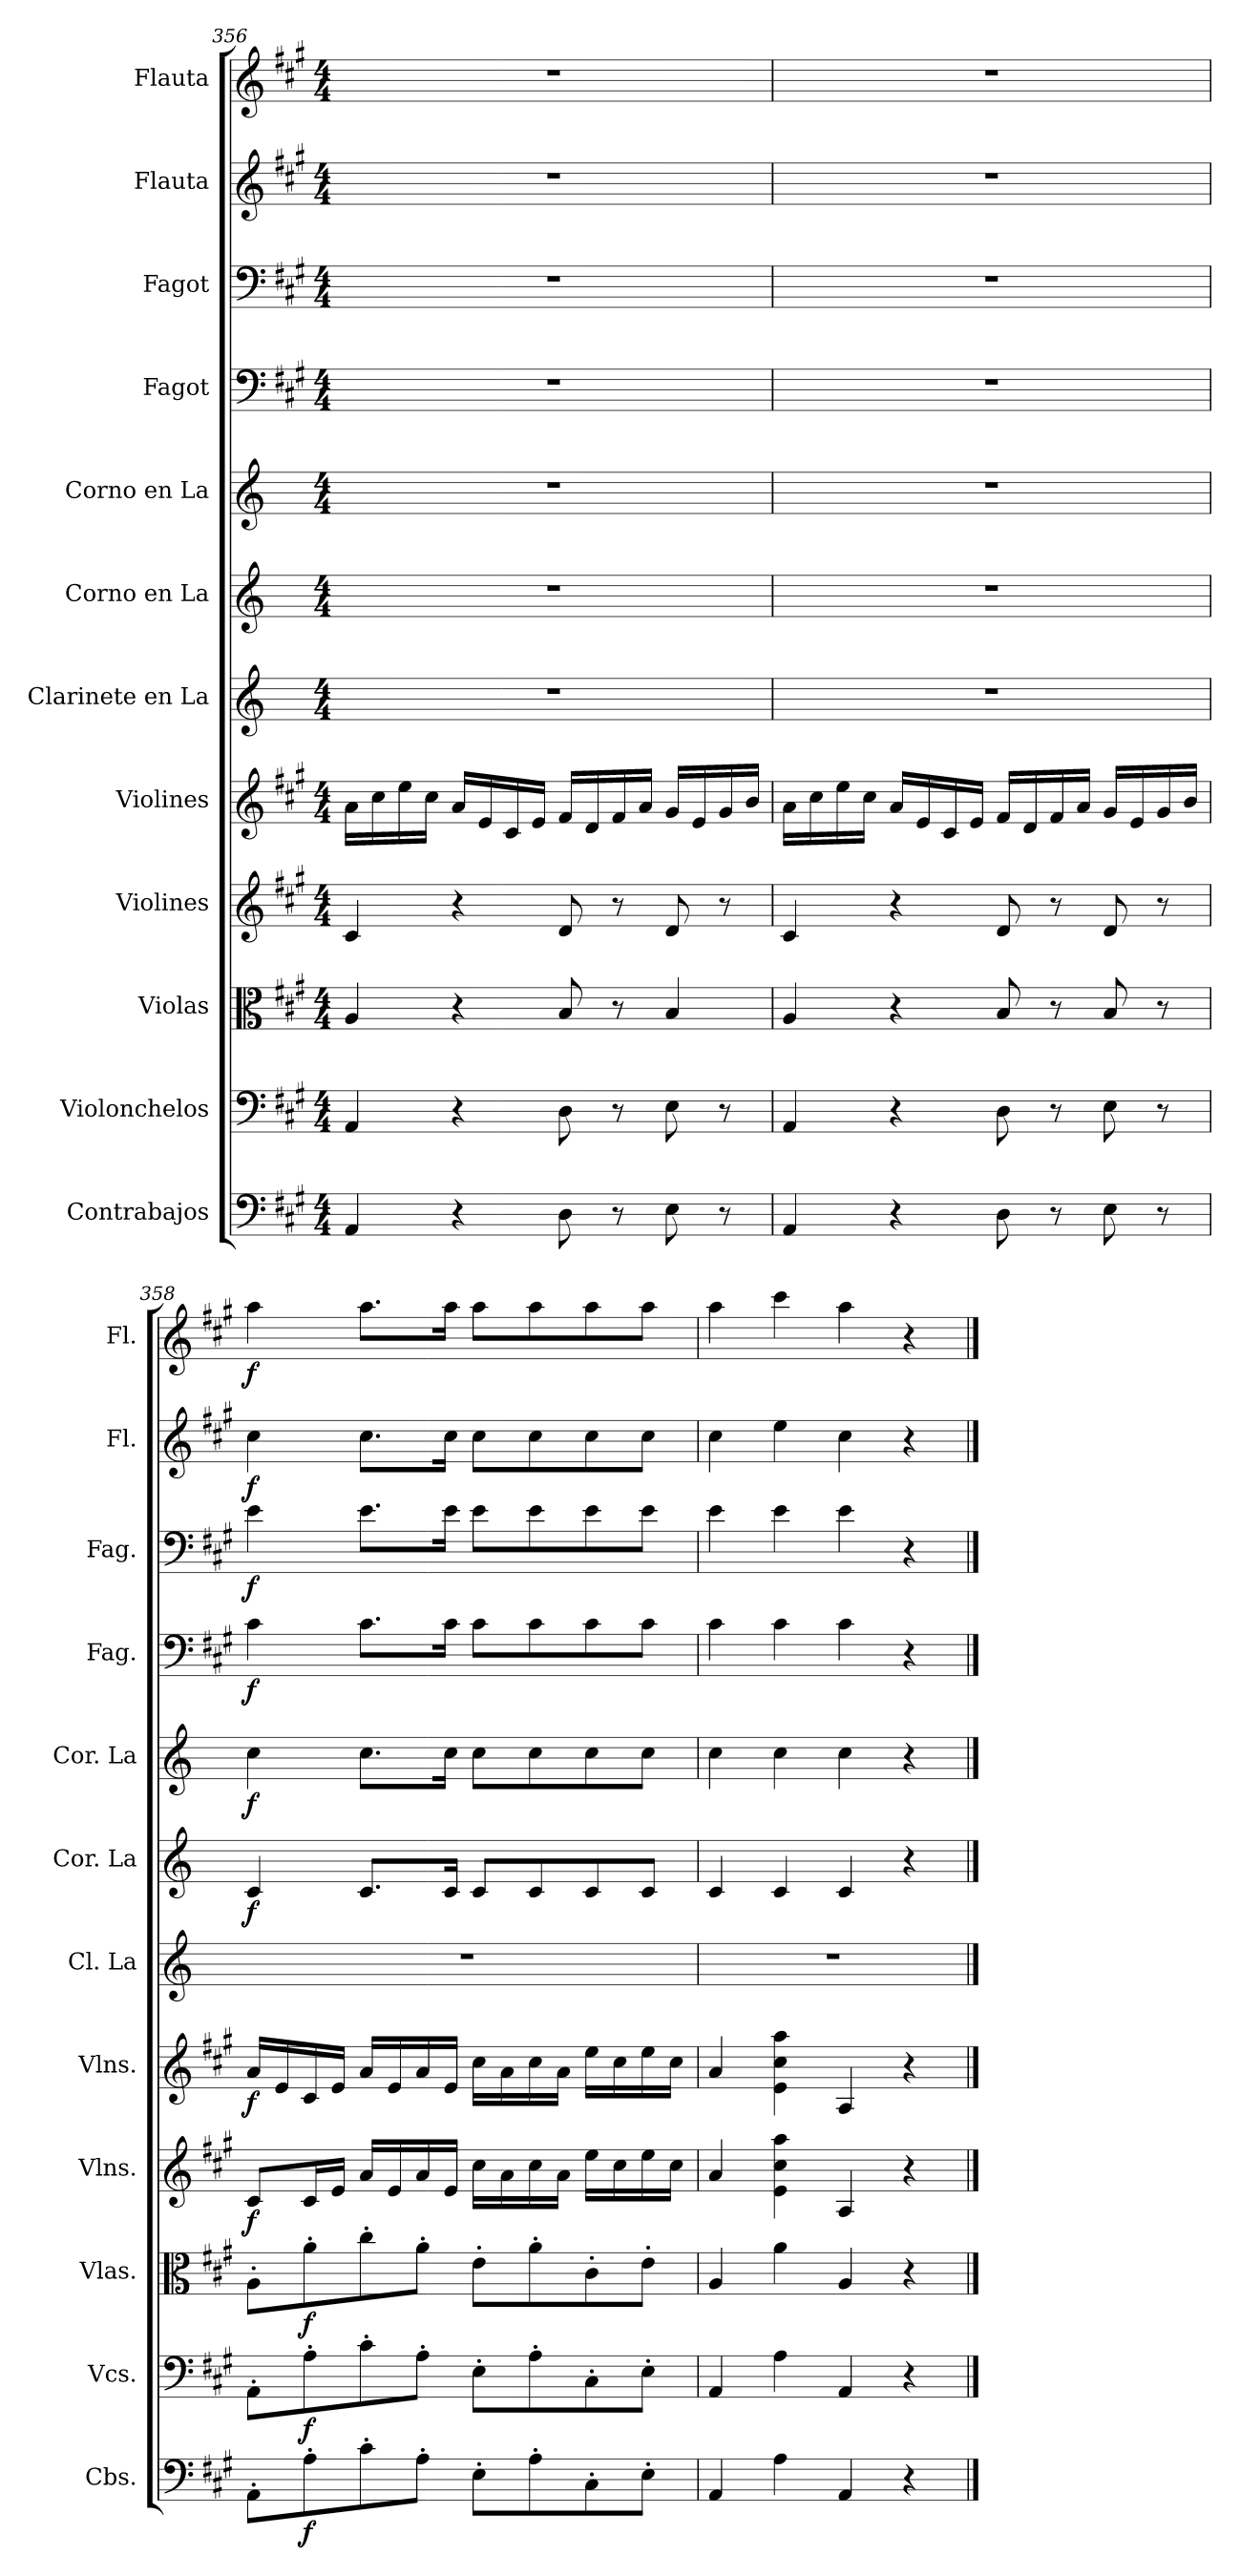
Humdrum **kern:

**kern	**dynam	**kern	**dynam	**kern	**dynam	**kern	**dynam	**kern	**dynam	**kern	**kern	**dynam	**kern	**dynam	**kern	**dynam	**kern	**dynam	**kern	**dynam	**kern	**dynam
*part12	*part12	*part11	*part11	*part10	*part10	*part9	*part9	*part8	*part8	*part7	*part6	*part6	*part5	*part5	*part4	*part4	*part3	*part3	*part2	*part2	*part1	*part1
*staff12	*staff12	*staff11	*staff11	*staff10	*staff10	*staff9	*staff9	*staff8	*staff8	*staff7	*staff6	*staff6	*staff5	*staff5	*staff4	*staff4	*staff3	*staff3	*staff2	*staff2	*staff1	*staff1
*I"Contrabajos	*	*I"Violonchelos	*	*I"Violas	*	*I"Violines	*	*I"Violines	*	*I"Clarinete en La	*I"Corno en La	*	*I"Corno en La	*	*I"Fagot	*	*I"Fagot	*	*I"Flauta	*	*I"Flauta	*
*I'Cbs.	*	*I'Vcs.	*	*I'Vlas.	*	*I'Vlns.	*	*I'Vlns.	*	*I'Cl. La	*I'Cor. La	*	*I'Cor. La	*	*I'Fag.	*	*I'Fag.	*	*I'Fl.	*	*I'Fl.	*
*clefF4	*	*clefF4	*	*clefC3	*	*clefG2	*	*clefG2	*	*clefG2	*clefG2	*	*clefG2	*	*clefF4	*	*clefF4	*	*clefG2	*	*clefG2	*
*ITrd7c12	*	*	*	*	*	*	*	*	*	*ITrd2c3	*ITrd2c3	*	*ITrd2c3	*	*	*	*	*	*	*	*	*
*k[f#c#g#]	*	*k[f#c#g#]	*	*k[f#c#g#]	*	*k[f#c#g#]	*	*k[f#c#g#]	*	*k[f#c#g#]	*k[f#c#g#]	*	*k[f#c#g#]	*	*k[f#c#g#]	*	*k[f#c#g#]	*	*k[f#c#g#]	*	*k[f#c#g#]	*
*M4/4	*	*M4/4	*	*M4/4	*	*M4/4	*	*M4/4	*	*M4/4	*M4/4	*	*M4/4	*	*M4/4	*	*M4/4	*	*M4/4	*	*M4/4	*
=356	=356	=356	=356	=356	=356	=356	=356	=356	=356	=356	=356	=356	=356	=356	=356	=356	=356	=356	=356	=356	=356	=356
4AAA/	.	4AA/	.	4A/	.	4c#/	.	16a\LL	.	1r	1r	.	1r	.	1r	.	1r	.	1r	.	1r	.
.	.	.	.	.	.	.	.	16cc#\	.	.	.	.	.	.	.	.	.	.	.	.	.	.
.	.	.	.	.	.	.	.	16ee\	.	.	.	.	.	.	.	.	.	.	.	.	.	.
.	.	.	.	.	.	.	.	16cc#\JJ	.	.	.	.	.	.	.	.	.	.	.	.	.	.
4r	.	4r	.	4r	.	4r	.	16a/LL	.	.	.	.	.	.	.	.	.	.	.	.	.	.
.	.	.	.	.	.	.	.	16e/	.	.	.	.	.	.	.	.	.	.	.	.	.	.
.	.	.	.	.	.	.	.	16c#/	.	.	.	.	.	.	.	.	.	.	.	.	.	.
.	.	.	.	.	.	.	.	16e/JJ	.	.	.	.	.	.	.	.	.	.	.	.	.	.
8DD\	.	8D\	.	8B/	.	8d/	.	16f#/LL	.	.	.	.	.	.	.	.	.	.	.	.	.	.
.	.	.	.	.	.	.	.	16d/	.	.	.	.	.	.	.	.	.	.	.	.	.	.
8r	.	8r	.	8r	.	8r	.	16f#/	.	.	.	.	.	.	.	.	.	.	.	.	.	.
.	.	.	.	.	.	.	.	16a/JJ	.	.	.	.	.	.	.	.	.	.	.	.	.	.
8EE\	.	8E\	.	4B/	.	8d/	.	16g#/LL	.	.	.	.	.	.	.	.	.	.	.	.	.	.
.	.	.	.	.	.	.	.	16e/	.	.	.	.	.	.	.	.	.	.	.	.	.	.
8r	.	8r	.	.	.	8r	.	16g#/	.	.	.	.	.	.	.	.	.	.	.	.	.	.
.	.	.	.	.	.	.	.	16b/JJ	.	.	.	.	.	.	.	.	.	.	.	.	.	.
!!LO:PB:g=z
=357	=357	=357	=357	=357	=357	=357	=357	=357	=357	=357	=357	=357	=357	=357	=357	=357	=357	=357	=357	=357	=357	=357
4AAA/	.	4AA/	.	4A/	.	4c#/	.	16a\LL	.	1r	1r	.	1r	.	1r	.	1r	.	1r	.	1r	.
.	.	.	.	.	.	.	.	16cc#\	.	.	.	.	.	.	.	.	.	.	.	.	.	.
.	.	.	.	.	.	.	.	16ee\	.	.	.	.	.	.	.	.	.	.	.	.	.	.
.	.	.	.	.	.	.	.	16cc#\JJ	.	.	.	.	.	.	.	.	.	.	.	.	.	.
4r	.	4r	.	4r	.	4r	.	16a/LL	.	.	.	.	.	.	.	.	.	.	.	.	.	.
.	.	.	.	.	.	.	.	16e/	.	.	.	.	.	.	.	.	.	.	.	.	.	.
.	.	.	.	.	.	.	.	16c#/	.	.	.	.	.	.	.	.	.	.	.	.	.	.
.	.	.	.	.	.	.	.	16e/JJ	.	.	.	.	.	.	.	.	.	.	.	.	.	.
8DD\	.	8D\	.	8B/	.	8d/	.	16f#/LL	.	.	.	.	.	.	.	.	.	.	.	.	.	.
.	.	.	.	.	.	.	.	16d/	.	.	.	.	.	.	.	.	.	.	.	.	.	.
8r	.	8r	.	8r	.	8r	.	16f#/	.	.	.	.	.	.	.	.	.	.	.	.	.	.
.	.	.	.	.	.	.	.	16a/JJ	.	.	.	.	.	.	.	.	.	.	.	.	.	.
8EE\	.	8E\	.	8B/	.	8d/	.	16g#/LL	.	.	.	.	.	.	.	.	.	.	.	.	.	.
.	.	.	.	.	.	.	.	16e/	.	.	.	.	.	.	.	.	.	.	.	.	.	.
8r	.	8r	.	8r	.	8r	.	16g#/	.	.	.	.	.	.	.	.	.	.	.	.	.	.
.	.	.	.	.	.	.	.	16b/JJ	.	.	.	.	.	.	.	.	.	.	.	.	.	.
=358	=358	=358	=358	=358	=358	=358	=358	=358	=358	=358	=358	=358	=358	=358	=358	=358	=358	=358	=358	=358	=358	=358
!	!	!	!	!	!	!	!LO:DY:b	!	!LO:DY:b	!	!	!LO:DY:b	!	!LO:DY:b	!	!LO:DY:b	!	!LO:DY:b	!	!LO:DY:b	!	!LO:DY:b
8AAA'\L	.	8AA'\L	.	8A'\L	.	8c#/L	f	16a/LL	f	1r	4A/	f	4a\	f	4c#\	f	4e\	f	4cc#\	f	4aa\	f
.	.	.	.	.	.	.	.	16e/	.	.	.	.	.	.	.	.	.	.	.	.	.	.
!	!LO:DY:b	!	!LO:DY:b	!	!LO:DY:b	!	!	!	!	!	!	!	!	!	!	!	!	!	!	!	!	!
8AA'\	f	8A'\	f	8a'\	f	16c#/L	.	16c#/	.	.	.	.	.	.	.	.	.	.	.	.	.	.
.	.	.	.	.	.	16e/JJ	.	16e/JJ	.	.	.	.	.	.	.	.	.	.	.	.	.	.
8C#'\	.	8c#'\	.	8cc#'\	.	16a/LL	.	16a/LL	.	.	8.A/L	.	8.a\L	.	8.c#\L	.	8.e\L	.	8.cc#\L	.	8.aa\L	.
.	.	.	.	.	.	16e/	.	16e/	.	.	.	.	.	.	.	.	.	.	.	.	.	.
8AA'\J	.	8A'\J	.	8a'\J	.	16a/	.	16a/	.	.	.	.	.	.	.	.	.	.	.	.	.	.
.	.	.	.	.	.	16e/JJ	.	16e/JJ	.	.	16A/Jk	.	16a\Jk	.	16c#\Jk	.	16e\Jk	.	16cc#\Jk	.	16aa\Jk	.
8EE'\L	.	8E'\L	.	8e'\L	.	16cc#\LL	.	16cc#\LL	.	.	8A/L	.	8a\L	.	8c#\L	.	8e\L	.	8cc#\L	.	8aa\L	.
.	.	.	.	.	.	16a\	.	16a\	.	.	.	.	.	.	.	.	.	.	.	.	.	.
8AA'\	.	8A'\	.	8a'\	.	16cc#\	.	16cc#\	.	.	8A/	.	8a\	.	8c#\	.	8e\	.	8cc#\	.	8aa\	.
.	.	.	.	.	.	16a\JJ	.	16a\JJ	.	.	.	.	.	.	.	.	.	.	.	.	.	.
8CC#'\	.	8C#'\	.	8c#'\	.	16ee\LL	.	16ee\LL	.	.	8A/	.	8a\	.	8c#\	.	8e\	.	8cc#\	.	8aa\	.
.	.	.	.	.	.	16cc#\	.	16cc#\	.	.	.	.	.	.	.	.	.	.	.	.	.	.
8EE'\J	.	8E'\J	.	8e'\J	.	16ee\	.	16ee\	.	.	8A/J	.	8a\J	.	8c#\J	.	8e\J	.	8cc#\J	.	8aa\J	.
.	.	.	.	.	.	16cc#\JJ	.	16cc#\JJ	.	.	.	.	.	.	.	.	.	.	.	.	.	.
=359	=359	=359	=359	=359	=359	=359	=359	=359	=359	=359	=359	=359	=359	=359	=359	=359	=359	=359	=359	=359	=359	=359
4AAA/	.	4AA/	.	4A/	.	4a/	.	4a/	.	1r	4A/	.	4a\	.	4c#\	.	4e\	.	4cc#\	.	4aa\	.
4AA\	.	4A\	.	4a\	.	4e\ 4cc#\ 4aa\	.	4e\ 4cc#\ 4aa\	.	.	4A/	.	4a\	.	4c#\	.	4e\	.	4ee\	.	4ccc#\	.
4AAA/	.	4AA/	.	4A/	.	4A/	.	4A/	.	.	4A/	.	4a\	.	4c#\	.	4e\	.	4cc#\	.	4aa\	.
4r	.	4r	.	4r	.	4r	.	4r	.	.	4r	.	4r	.	4r	.	4r	.	4r	.	4r	.
==	==	==	==	==	==	==	==	==	==	==	==	==	==	==	==	==	==	==	==	==	==	==
*-	*-	*-	*-	*-	*-	*-	*-	*-	*-	*-	*-	*-	*-	*-	*-	*-	*-	*-	*-	*-	*-	*-
